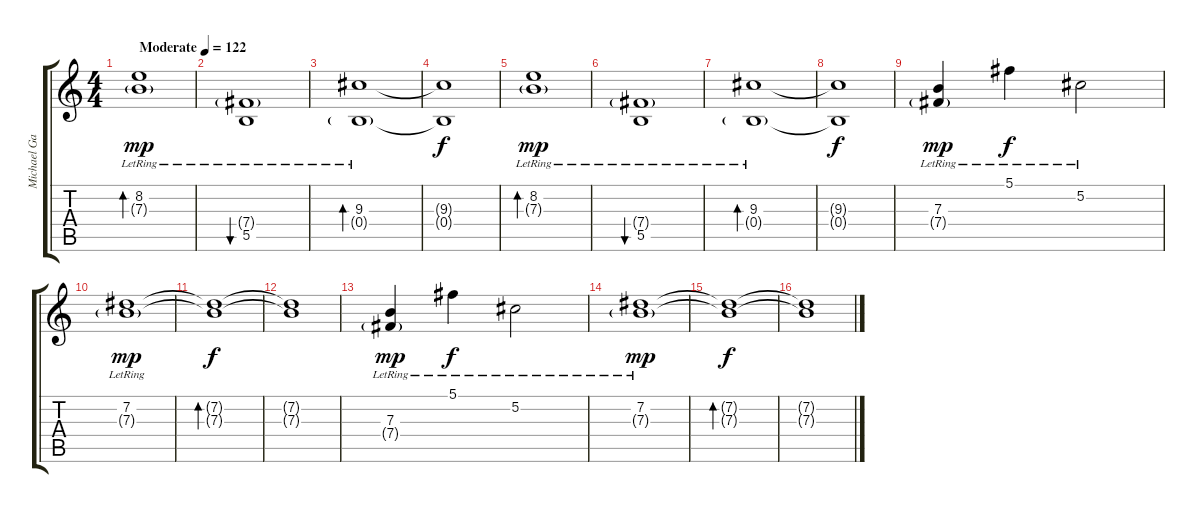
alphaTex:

\track ("Michael Gallagher" "Michael Ga") {instrument electricguitarclean}
\staff {score tabs}
\tuning (Db4 Ab3 E3 B2 Gb2 B1) {hide}
\ts (4 4)
\tempo (122 "Moderate")
\clef g2
\ks c
(8.2{lr} 7.3{g lr}).1{bd 60 dy mp instrument electricguitarclean} |
(7.4{g lr} 5.5{lr}).1{bu 60} |
(9.3{lr} 0.4{g lr}).1{bd 60} |
(9.3{t} 0.4{t}).1{dy f} |
(8.2{lr} 7.3{g lr}).1{bd 60 dy mp} |
(7.4{g lr} 5.5{lr}).1{bu 60} |
(9.3{lr} 0.4{g lr}).1{bd 60} |
(9.3{t} 0.4{t}).1{dy f} |
(7.3{lr} 7.4{g lr}).4{dy mp} 5.1{lr}.4{dy f} 5.2{lr}.2 |
(7.2{lr} 7.3{g lr}).1{dy mp} |
(7.2{t} 7.3{t}).1{bd 60 dy f} |
(7.2{t} 7.3{t}).1 |
(7.3{lr} 7.4{g lr}).4{dy mp} 5.1{lr}.4{dy f} 5.2{lr}.2 |
(7.2{lr} 7.3{g lr}).1{dy mp} |
(7.2{t} 7.3{t}).1{bd 60 dy f} |
(7.2{t} 7.3{t}).1
